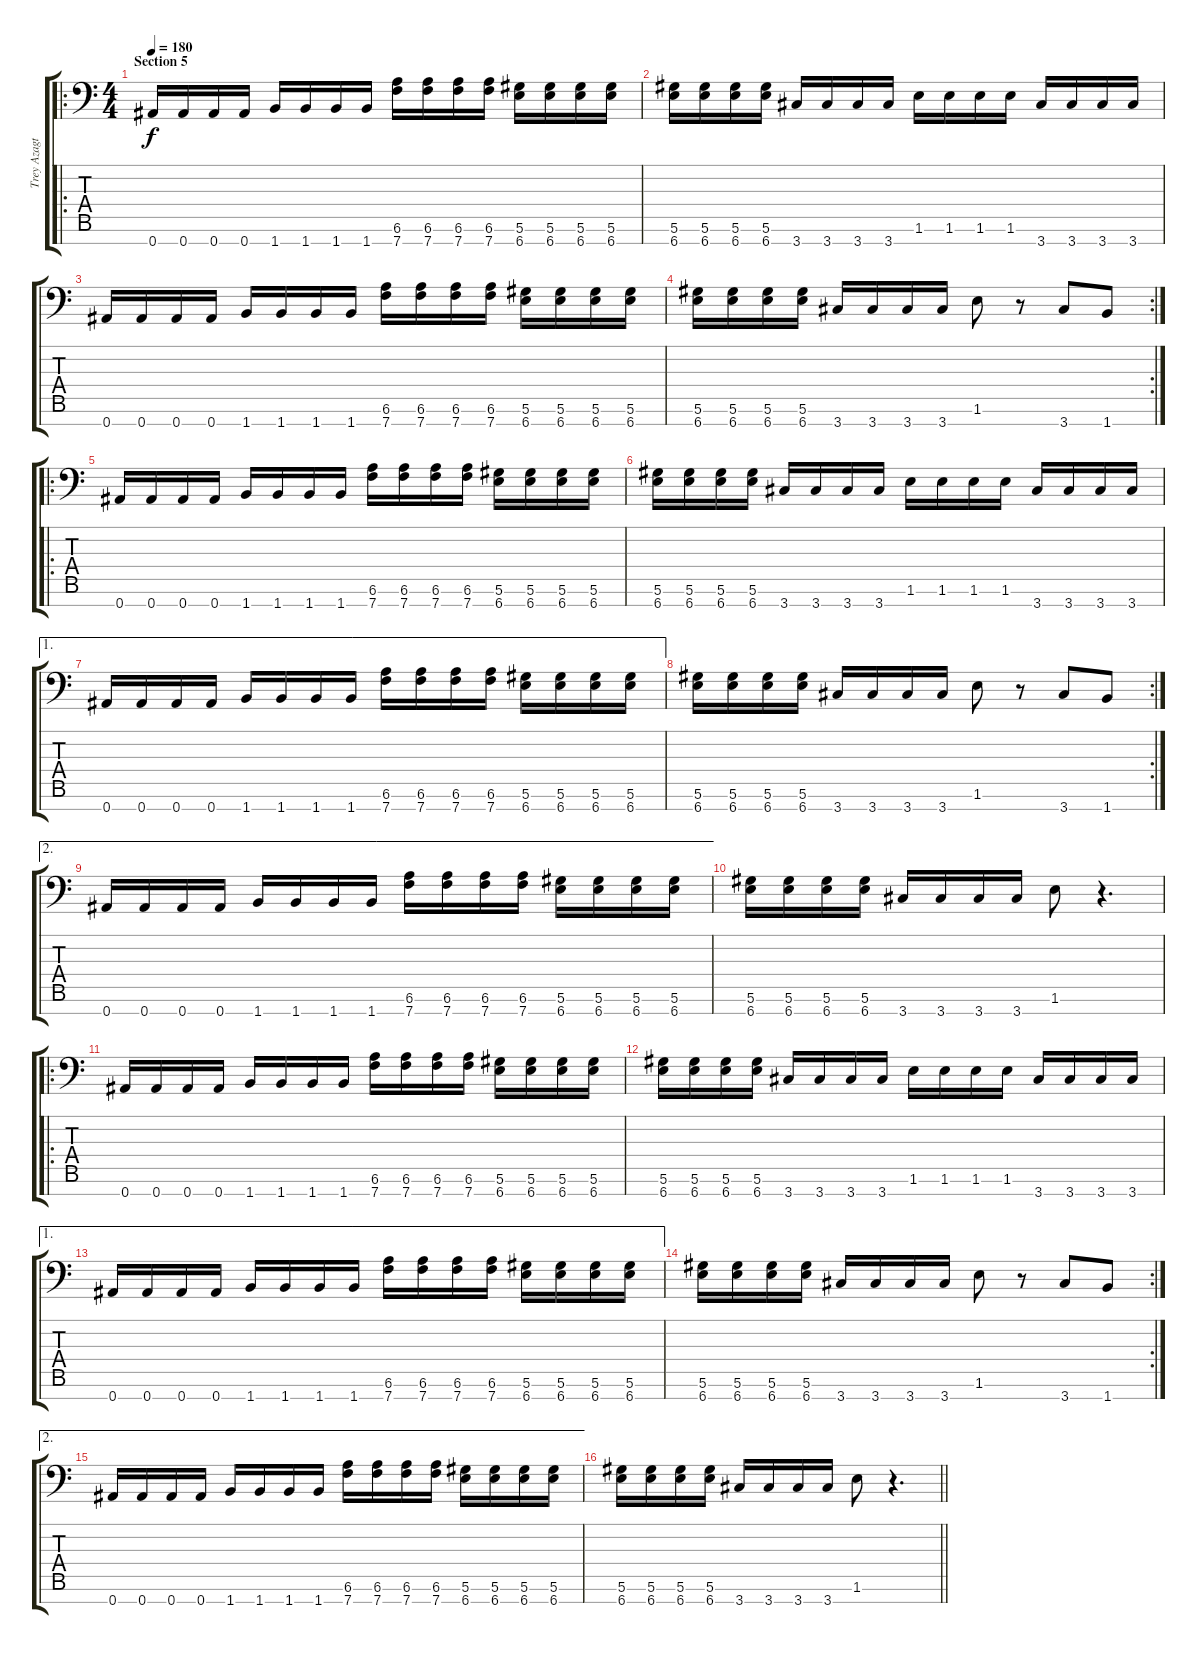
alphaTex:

\track ("Trey Azagthoth" "Trey Azagt") {instrument distortionguitar}
\staff {score tabs}
\tuning (Eb4 Bb3 Gb3 Db3 Ab2 Eb2 Bb1) {hide}
\ro
\ts (4 4)
\section ("" "Section 5")
\tempo 180
\clef f4
\ks c
0.7.16{dy f} 0.7.16 0.7.16 0.7.16 1.7.16 1.7.16 1.7.16 1.7.16 (6.6 7.7).16 (6.6 7.7).16 (6.6 7.7).16 (6.6 7.7).16 (5.6 6.7).16 (5.6 6.7).16 (5.6 6.7).16 (5.6 6.7).16 |
(5.6 6.7).16 (5.6 6.7).16 (5.6 6.7).16 (5.6 6.7).16 3.7.16 3.7.16 3.7.16 3.7.16 1.6.16 1.6.16 1.6.16 1.6.16 3.7.16 3.7.16 3.7.16 3.7.16 |
0.7.16 0.7.16 0.7.16 0.7.16 1.7.16 1.7.16 1.7.16 1.7.16 (6.6 7.7).16 (6.6 7.7).16 (6.6 7.7).16 (6.6 7.7).16 (5.6 6.7).16 (5.6 6.7).16 (5.6 6.7).16 (5.6 6.7).16 |
\rc 2
(5.6 6.7).16 (5.6 6.7).16 (5.6 6.7).16 (5.6 6.7).16 3.7.16 3.7.16 3.7.16 3.7.16 1.6.8 r.8 3.7.8 1.7.8 |
\ro
0.7.16 0.7.16 0.7.16 0.7.16 1.7.16 1.7.16 1.7.16 1.7.16 (6.6 7.7).16 (6.6 7.7).16 (6.6 7.7).16 (6.6 7.7).16 (5.6 6.7).16 (5.6 6.7).16 (5.6 6.7).16 (5.6 6.7).16 |
(5.6 6.7).16 (5.6 6.7).16 (5.6 6.7).16 (5.6 6.7).16 3.7.16 3.7.16 3.7.16 3.7.16 1.6.16 1.6.16 1.6.16 1.6.16 3.7.16 3.7.16 3.7.16 3.7.16 |
\ae 1
0.7.16 0.7.16 0.7.16 0.7.16 1.7.16 1.7.16 1.7.16 1.7.16 (6.6 7.7).16 (6.6 7.7).16 (6.6 7.7).16 (6.6 7.7).16 (5.6 6.7).16 (5.6 6.7).16 (5.6 6.7).16 (5.6 6.7).16 |
\rc 2
(5.6 6.7).16 (5.6 6.7).16 (5.6 6.7).16 (5.6 6.7).16 3.7.16 3.7.16 3.7.16 3.7.16 1.6.8 r.8 3.7.8 1.7.8 |
\ae 2
0.7.16 0.7.16 0.7.16 0.7.16 1.7.16 1.7.16 1.7.16 1.7.16 (6.6 7.7).16 (6.6 7.7).16 (6.6 7.7).16 (6.6 7.7).16 (5.6 6.7).16 (5.6 6.7).16 (5.6 6.7).16 (5.6 6.7).16 |
(5.6 6.7).16 (5.6 6.7).16 (5.6 6.7).16 (5.6 6.7).16 3.7.16 3.7.16 3.7.16 3.7.16 1.6.8 r.4{d} |
\ro
0.7.16 0.7.16 0.7.16 0.7.16 1.7.16 1.7.16 1.7.16 1.7.16 (6.6 7.7).16 (6.6 7.7).16 (6.6 7.7).16 (6.6 7.7).16 (5.6 6.7).16 (5.6 6.7).16 (5.6 6.7).16 (5.6 6.7).16 |
(5.6 6.7).16 (5.6 6.7).16 (5.6 6.7).16 (5.6 6.7).16 3.7.16 3.7.16 3.7.16 3.7.16 1.6.16 1.6.16 1.6.16 1.6.16 3.7.16 3.7.16 3.7.16 3.7.16 |
\ae 1
0.7.16 0.7.16 0.7.16 0.7.16 1.7.16 1.7.16 1.7.16 1.7.16 (6.6 7.7).16 (6.6 7.7).16 (6.6 7.7).16 (6.6 7.7).16 (5.6 6.7).16 (5.6 6.7).16 (5.6 6.7).16 (5.6 6.7).16 |
\rc 2
(5.6 6.7).16 (5.6 6.7).16 (5.6 6.7).16 (5.6 6.7).16 3.7.16 3.7.16 3.7.16 3.7.16 1.6.8 r.8 3.7.8 1.7.8 |
\ae 2
0.7.16 0.7.16 0.7.16 0.7.16 1.7.16 1.7.16 1.7.16 1.7.16 (6.6 7.7).16 (6.6 7.7).16 (6.6 7.7).16 (6.6 7.7).16 (5.6 6.7).16 (5.6 6.7).16 (5.6 6.7).16 (5.6 6.7).16 |
\barLineRight lightlight
(5.6 6.7).16 (5.6 6.7).16 (5.6 6.7).16 (5.6 6.7).16 3.7.16 3.7.16 3.7.16 3.7.16 1.6.8 r.4{d}
